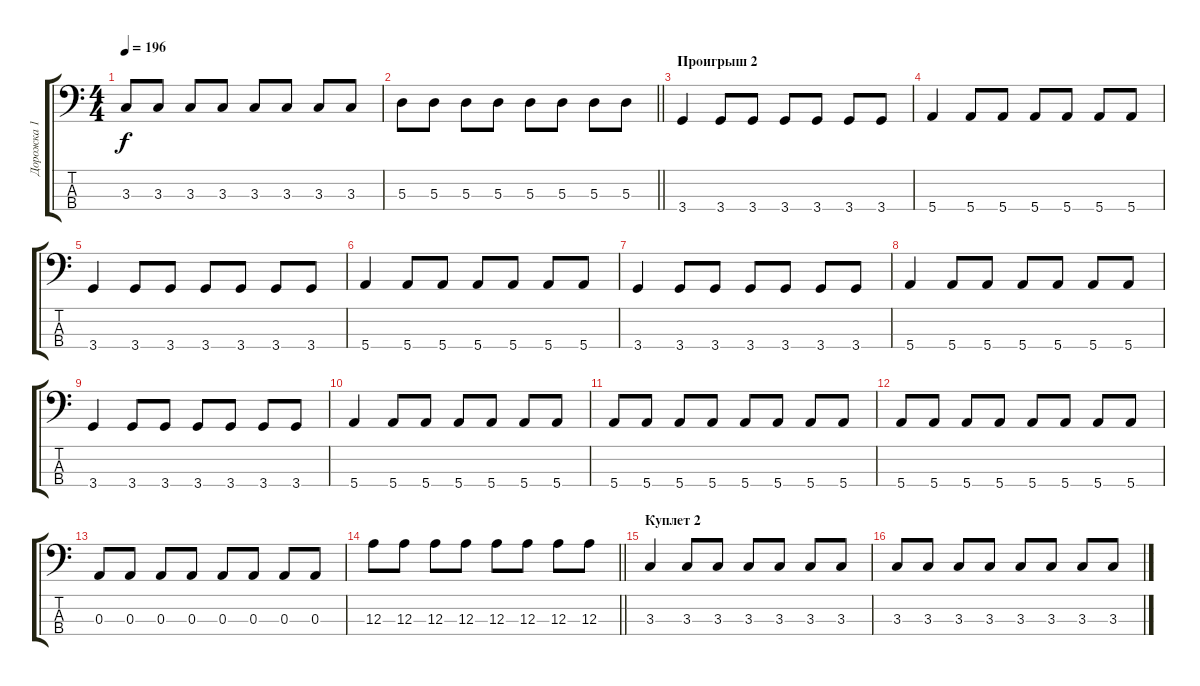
\track ("Дорожка 1" "Дорожка 1") {instrument electricbassfinger}
\staff {score tabs}
\tuning (G2 D2 A1 E1) {hide}
\ts (4 4)
\tempo 196
\clef f4
\ks c
3.3.8{dy f} 3.3.8 3.3.8 3.3.8 3.3.8 3.3.8 3.3.8 3.3.8 |
\barLineRight lightlight
5.3.8 5.3.8 5.3.8 5.3.8 5.3.8 5.3.8 5.3.8 5.3.8 |
\section ("" "Проигрыш 2")
3.4.4 3.4.8 3.4.8 3.4.8 3.4.8 3.4.8 3.4.8 |
5.4.4 5.4.8 5.4.8 5.4.8 5.4.8 5.4.8 5.4.8 |
3.4.4 3.4.8 3.4.8 3.4.8 3.4.8 3.4.8 3.4.8 |
5.4.4 5.4.8 5.4.8 5.4.8 5.4.8 5.4.8 5.4.8 |
3.4.4 3.4.8 3.4.8 3.4.8 3.4.8 3.4.8 3.4.8 |
5.4.4 5.4.8 5.4.8 5.4.8 5.4.8 5.4.8 5.4.8 |
3.4.4 3.4.8 3.4.8 3.4.8 3.4.8 3.4.8 3.4.8 |
5.4.4 5.4.8 5.4.8 5.4.8 5.4.8 5.4.8 5.4.8 |
5.4.8 5.4.8 5.4.8 5.4.8 5.4.8 5.4.8 5.4.8 5.4.8 |
5.4.8 5.4.8 5.4.8 5.4.8 5.4.8 5.4.8 5.4.8 5.4.8 |
0.3.8 0.3.8 0.3.8 0.3.8 0.3.8 0.3.8 0.3.8 0.3.8 |
\barLineRight lightlight
12.3.8 12.3.8 12.3.8 12.3.8 12.3.8 12.3.8 12.3.8 12.3.8 |
\section ("" "Куплет 2")
3.3.4 3.3.8 3.3.8 3.3.8 3.3.8 3.3.8 3.3.8 |
3.3.8 3.3.8 3.3.8 3.3.8 3.3.8 3.3.8 3.3.8 3.3.8
